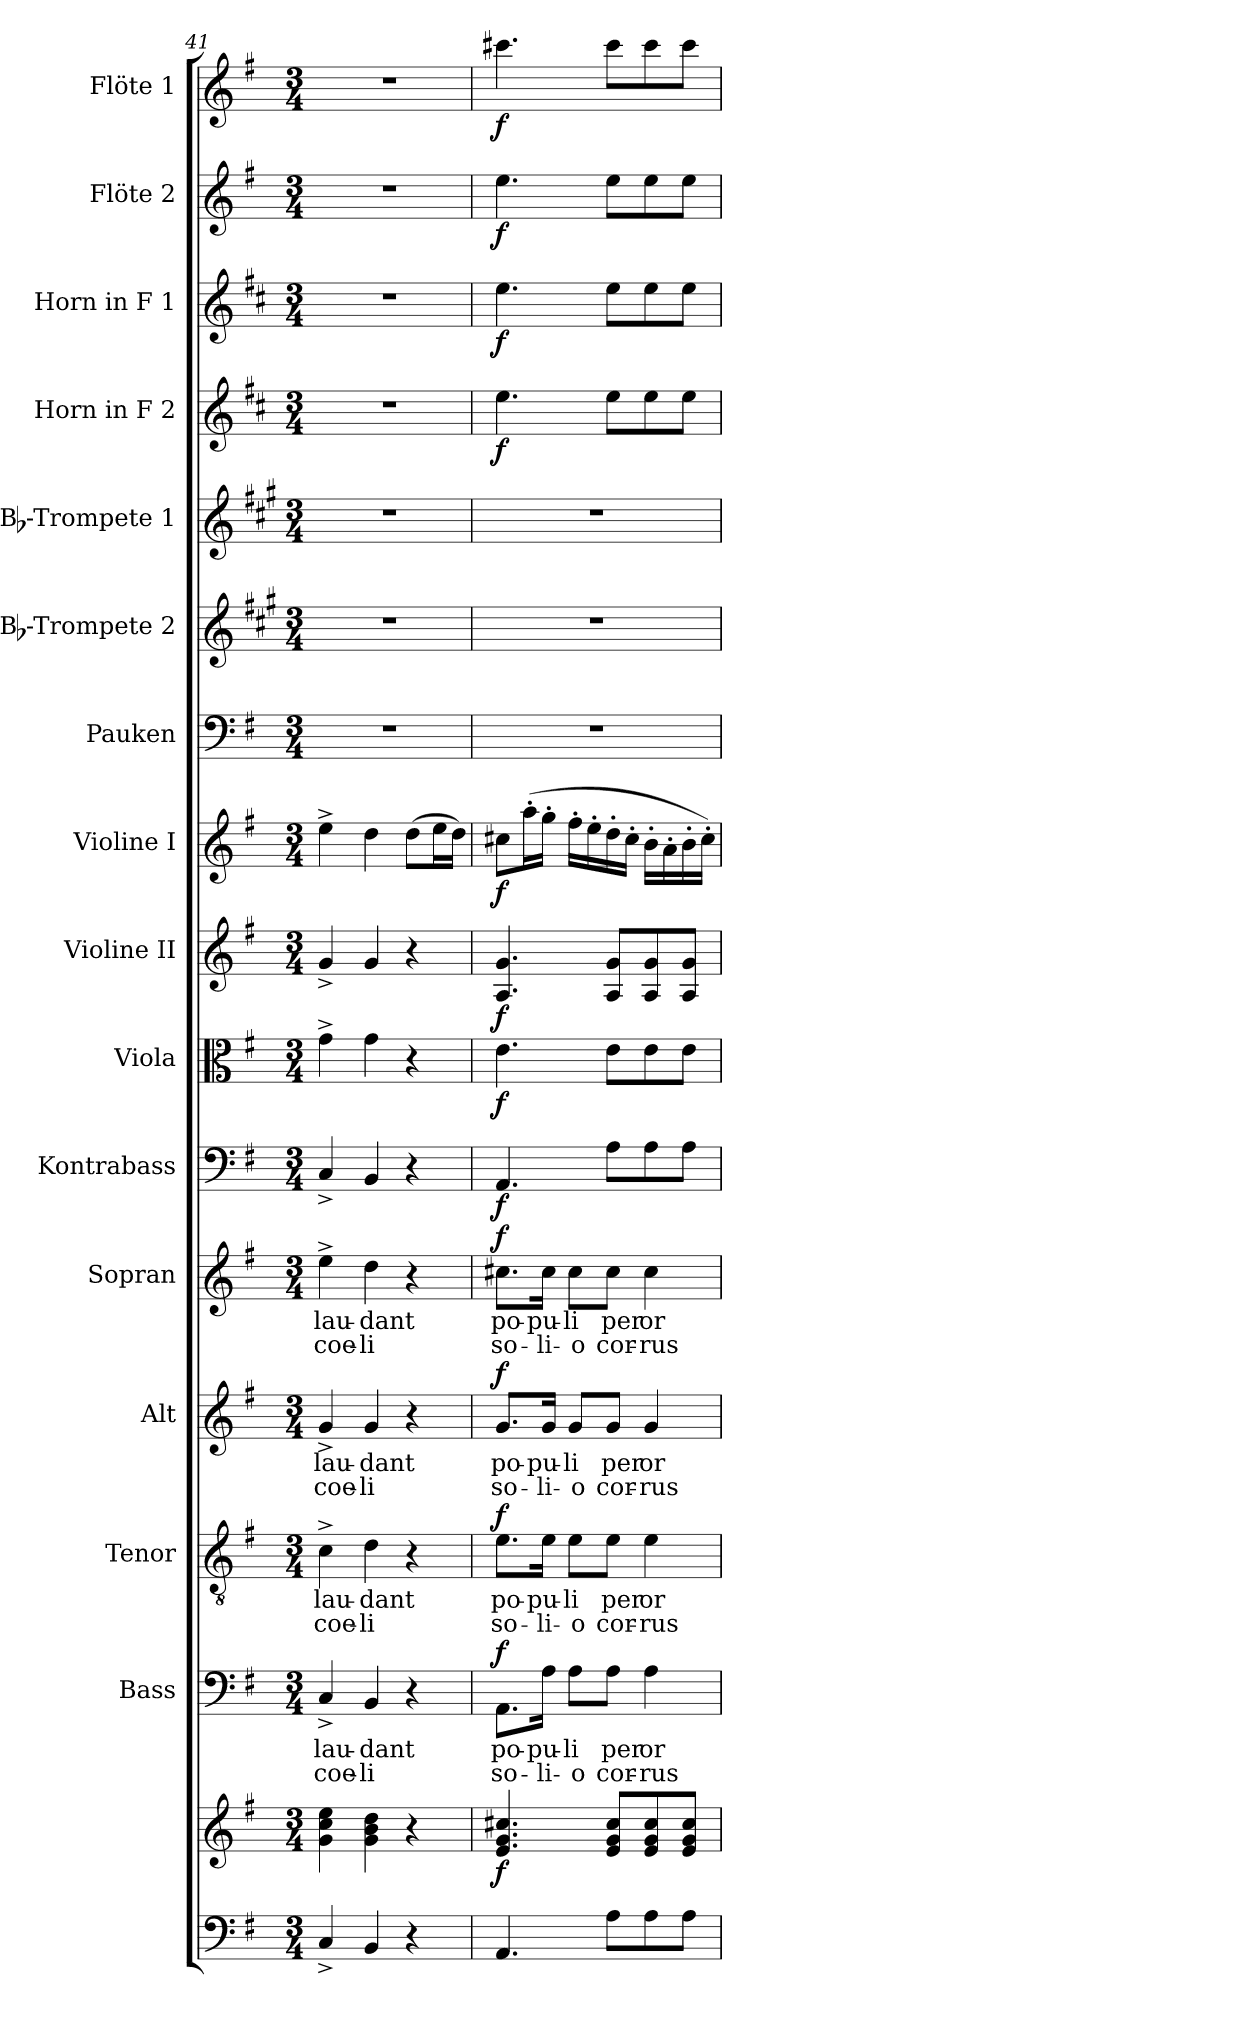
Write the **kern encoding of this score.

**kern	**kern	**dynam	**kern	**text	**text	**dynam	**kern	**text	**text	**dynam	**kern	**text	**text	**dynam	**kern	**text	**text	**dynam	**kern	**dynam	**kern	**dynam	**kern	**dynam	**kern	**dynam	**kern	**kern	**kern	**kern	**dynam	**kern	**dynam	**kern	**dynam	**kern	**dynam
*part16	*part16	*part16	*part15	*part15	*part15	*part15	*part14	*part14	*part14	*part14	*part13	*part13	*part13	*part13	*part12	*part12	*part12	*part12	*part11	*part11	*part10	*part10	*part9	*part9	*part8	*part8	*part7	*part6	*part5	*part4	*part4	*part3	*part3	*part2	*part2	*part1	*part1
*staff17	*staff16	*staff16/17	*staff15	*staff15	*staff15	*staff15	*staff14	*staff14	*staff14	*staff14	*staff13	*staff13	*staff13	*staff13	*staff12	*staff12	*staff12	*staff12	*staff11	*staff11	*staff10	*staff10	*staff9	*staff9	*staff8	*staff8	*staff7	*staff6	*staff5	*staff4	*staff4	*staff3	*staff3	*staff2	*staff2	*staff1	*staff1
*	*	*	*I"Bass	*	*	*	*I"Tenor	*	*	*	*I"Alt	*	*	*	*I"Sopran	*	*	*	*I"Kontrabass	*	*I"Viola	*	*I"Violine II	*	*I"Violine I	*	*I"Pauken	*I"Bb-Trompete 2	*I"Bb-Trompete 1	*I"Horn in F 2	*	*I"Horn in F 1	*	*I"Flöte 2	*	*I"Flöte 1	*
*	*	*	*I'B.	*	*	*	*I'T.	*	*	*	*I'A.	*	*	*	*I'S.	*	*	*	*I'Kb.	*	*I'Vla.	*	*I'Vl. II	*	*I'Vl. I	*	*I'Pk.	*I'Bb Trp. 2	*I'Bb Trp. 1	*	*	*	*	*I'Fl. 2	*	*I'Fl. 1	*
*clefF4	*clefG2	*	*clefF4	*	*	*	*clefGv2	*	*	*	*clefG2	*	*	*	*clefG2	*	*	*	*clefF4	*	*clefC3	*	*clefG2	*	*clefG2	*	*clefF4	*clefG2	*clefG2	*clefG2	*	*clefG2	*	*clefG2	*	*clefG2	*
*	*	*	*	*	*	*	*	*	*	*	*	*	*	*	*	*	*	*	*ITrd7c12	*	*	*	*	*	*	*	*	*ITrd1c2	*ITrd1c2	*ITrd4c7	*	*ITrd4c7	*	*	*	*	*
*k[f#]	*k[f#]	*	*k[f#]	*	*	*	*k[f#]	*	*	*	*k[f#]	*	*	*	*k[f#]	*	*	*	*k[f#]	*	*k[f#]	*	*k[f#]	*	*k[f#]	*	*k[f#]	*k[f#]	*k[f#]	*k[f#]	*	*k[f#]	*	*k[f#]	*	*k[f#]	*
*G:	*G:	*	*G:	*	*	*	*G:	*	*	*	*G:	*	*	*	*G:	*	*	*	*G:	*	*G:	*	*G:	*	*G:	*	*G:	*G:	*G:	*G:	*	*G:	*	*G:	*	*G:	*
*M3/4	*M3/4	*	*M3/4	*	*	*	*M3/4	*	*	*	*M3/4	*	*	*	*M3/4	*	*	*	*M3/4	*	*M3/4	*	*M3/4	*	*M3/4	*	*M3/4	*M3/4	*M3/4	*M3/4	*	*M3/4	*	*M3/4	*	*M3/4	*
=41	=41	=41	=41	=41	=41	=41	=41	=41	=41	=41	=41	=41	=41	=41	=41	=41	=41	=41	=41	=41	=41	=41	=41	=41	=41	=41	=41	=41	=41	=41	=41	=41	=41	=41	=41	=41	=41
!	!	!	!	!LO:LY:b	!LO:LY:b	!	!	!LO:LY:b	!LO:LY:b	!	!	!LO:LY:b	!LO:LY:b	!	!	!LO:LY:b	!LO:LY:b	!	!	!	!	!	!	!	!	!	!	!	!	!	!	!	!	!	!	!	!
4C^</	4g\ 4cc\ 4ee\	.	4C^>/	lau-	coe-	.	4c^>\	lau-	coe-	.	4g^>/	lau-	coe-	.	4ee^>\	lau-	coe-	.	4CC^</	.	4g^>\	.	4g^</	.	4ee^>\	.	2.r	2.r	2.r	2.r	.	2.r	.	2.r	.	2.r	.
!	!	!	!	!LO:LY:b	!LO:LY:b	!	!	!LO:LY:b	!LO:LY:b	!	!	!LO:LY:b	!LO:LY:b	!	!	!LO:LY:b	!LO:LY:b	!	!	!	!	!	!	!	!	!	!	!	!	!	!	!	!	!	!	!	!
4BB/	4g\ 4b\ 4dd\	.	4BB/	-dant	-li	.	4d\	-dant	-li	.	4g/	-dant	-li	.	4dd\	-dant	-li	.	4BBB/	.	4g\	.	4g/	.	4dd\	.	.	.	.	.	.	.	.	.	.	.	.
4r	4r	.	4r	.	.	.	4r	.	.	.	4r	.	.	.	4r	.	.	.	4r	.	4r	.	4r	.	(>8dd\L	.	.	.	.	.	.	.	.	.	.	.	.
.	.	.	.	.	.	.	.	.	.	.	.	.	.	.	.	.	.	.	.	.	.	.	.	.	16ee\L	.	.	.	.	.	.	.	.	.	.	.	.
.	.	.	.	.	.	.	.	.	.	.	.	.	.	.	.	.	.	.	.	.	.	.	.	.	16dd\JJ)	.	.	.	.	.	.	.	.	.	.	.	.
!!LO:PB:g=z
=42	=42	=42	=42	=42	=42	=42	=42	=42	=42	=42	=42	=42	=42	=42	=42	=42	=42	=42	=42	=42	=42	=42	=42	=42	=42	=42	=42	=42	=42	=42	=42	=42	=42	=42	=42	=42	=42
!	!	!LO:DY:b	!	!LO:LY:b	!LO:LY:b	!LO:DY:a	!	!LO:LY:b	!LO:LY:b	!LO:DY:a	!	!LO:LY:b	!LO:LY:b	!LO:DY:a	!	!LO:LY:b	!LO:LY:b	!LO:DY:a	!	!LO:DY:b	!	!LO:DY:b	!	!LO:DY:b	!	!LO:DY:b	!	!	!	!	!LO:DY:b	!	!LO:DY:b	!	!LO:DY:b	!	!LO:DY:b
4.AA/	4.e/ 4.g/ 4.cc#X/	f	8.AA\L	po-	so-	f	8.e\L	po-	so-	f	8.g/L	po-	so-	f	8.cc#X\L	po-	so-	f	4.AAA/	f	4.e\	f	4.A/ 4.g/	f	8cc#X\L	f	2.r	2.r	2.r	4.a\	f	4.a\	f	4.ee\	f	4.ccc#X\	f
.	.	.	.	.	.	.	.	.	.	.	.	.	.	.	.	.	.	.	.	.	.	.	.	.	(>16aa'>\L	.	.	.	.	.	.	.	.	.	.	.	.
!	!	!	!	!LO:LY:b	!LO:LY:b	!	!	!LO:LY:b	!LO:LY:b	!	!	!LO:LY:b	!LO:LY:b	!	!	!LO:LY:b	!LO:LY:b	!	!	!	!	!	!	!	!	!	!	!	!	!	!	!	!	!	!	!	!
.	.	.	16A\Jk	-pu-	-li-	.	16e\Jk	-pu-	-li-	.	16g/Jk	-pu-	-li-	.	16cc#\Jk	-pu-	-li-	.	.	.	.	.	.	.	16gg'>\JJ	.	.	.	.	.	.	.	.	.	.	.	.
!	!	!	!	!LO:LY:b	!LO:LY:b	!	!	!LO:LY:b	!LO:LY:b	!	!	!LO:LY:b	!LO:LY:b	!	!	!LO:LY:b	!LO:LY:b	!	!	!	!	!	!	!	!	!	!	!	!	!	!	!	!	!	!	!	!
.	.	.	8A\L	-li	-o	.	8e\L	-li	-o	.	8g/L	-li	-o	.	8cc#\L	-li	-o	.	.	.	.	.	.	.	16ff#'>\LL	.	.	.	.	.	.	.	.	.	.	.	.
.	.	.	.	.	.	.	.	.	.	.	.	.	.	.	.	.	.	.	.	.	.	.	.	.	16ee'>\	.	.	.	.	.	.	.	.	.	.	.	.
!	!	!	!	!LO:LY:b	!LO:LY:b	!	!	!LO:LY:b	!LO:LY:b	!	!	!LO:LY:b	!LO:LY:b	!	!	!LO:LY:b	!LO:LY:b	!	!	!	!	!	!	!	!	!	!	!	!	!	!	!	!	!	!	!	!
8A\L	8e/ 8g/ 8cc#/L	.	8A\J	per	cor-	.	8e\J	per	cor-	.	8g/J	per	cor-	.	8cc#\J	per	cor-	.	8AA\L	.	8e\L	.	8A/ 8g/L	.	16dd'>\	.	.	.	.	8a\L	.	8a\L	.	8ee\L	.	8ccc#\L	.
.	.	.	.	.	.	.	.	.	.	.	.	.	.	.	.	.	.	.	.	.	.	.	.	.	16cc#'>\JJ	.	.	.	.	.	.	.	.	.	.	.	.
!	!	!	!	!LO:LY:b	!LO:LY:b	!	!	!LO:LY:b	!LO:LY:b	!	!	!LO:LY:b	!LO:LY:b	!	!	!LO:LY:b	!LO:LY:b	!	!	!	!	!	!	!	!	!	!	!	!	!	!	!	!	!	!	!	!
8A\	8e/ 8g/ 8cc#/	.	4A\	or-	-rus-	.	4e\	or-	-rus-	.	4g/	or-	-rus-	.	4cc#\	or-	-rus-	.	8AA\	.	8e\	.	8A/ 8g/	.	16b'>\LL	.	.	.	.	8a\	.	8a\	.	8ee\	.	8ccc#\	.
.	.	.	.	.	.	.	.	.	.	.	.	.	.	.	.	.	.	.	.	.	.	.	.	.	16a'>\	.	.	.	.	.	.	.	.	.	.	.	.
8A\J	8e/ 8g/ 8cc#/J	.	.	.	.	.	.	.	.	.	.	.	.	.	.	.	.	.	8AA\J	.	8e\J	.	8A/ 8g/J	.	16b'>\	.	.	.	.	8a\J	.	8a\J	.	8ee\J	.	8ccc#\J	.
.	.	.	.	.	.	.	.	.	.	.	.	.	.	.	.	.	.	.	.	.	.	.	.	.	16cc#'>\JJ)	.	.	.	.	.	.	.	.	.	.	.	.
=	=	=	=	=	=	=	=	=	=	=	=	=	=	=	=	=	=	=	=	=	=	=	=	=	=	=	=	=	=	=	=	=	=	=	=	=	=
*-	*-	*-	*-	*-	*-	*-	*-	*-	*-	*-	*-	*-	*-	*-	*-	*-	*-	*-	*-	*-	*-	*-	*-	*-	*-	*-	*-	*-	*-	*-	*-	*-	*-	*-	*-	*-	*-
